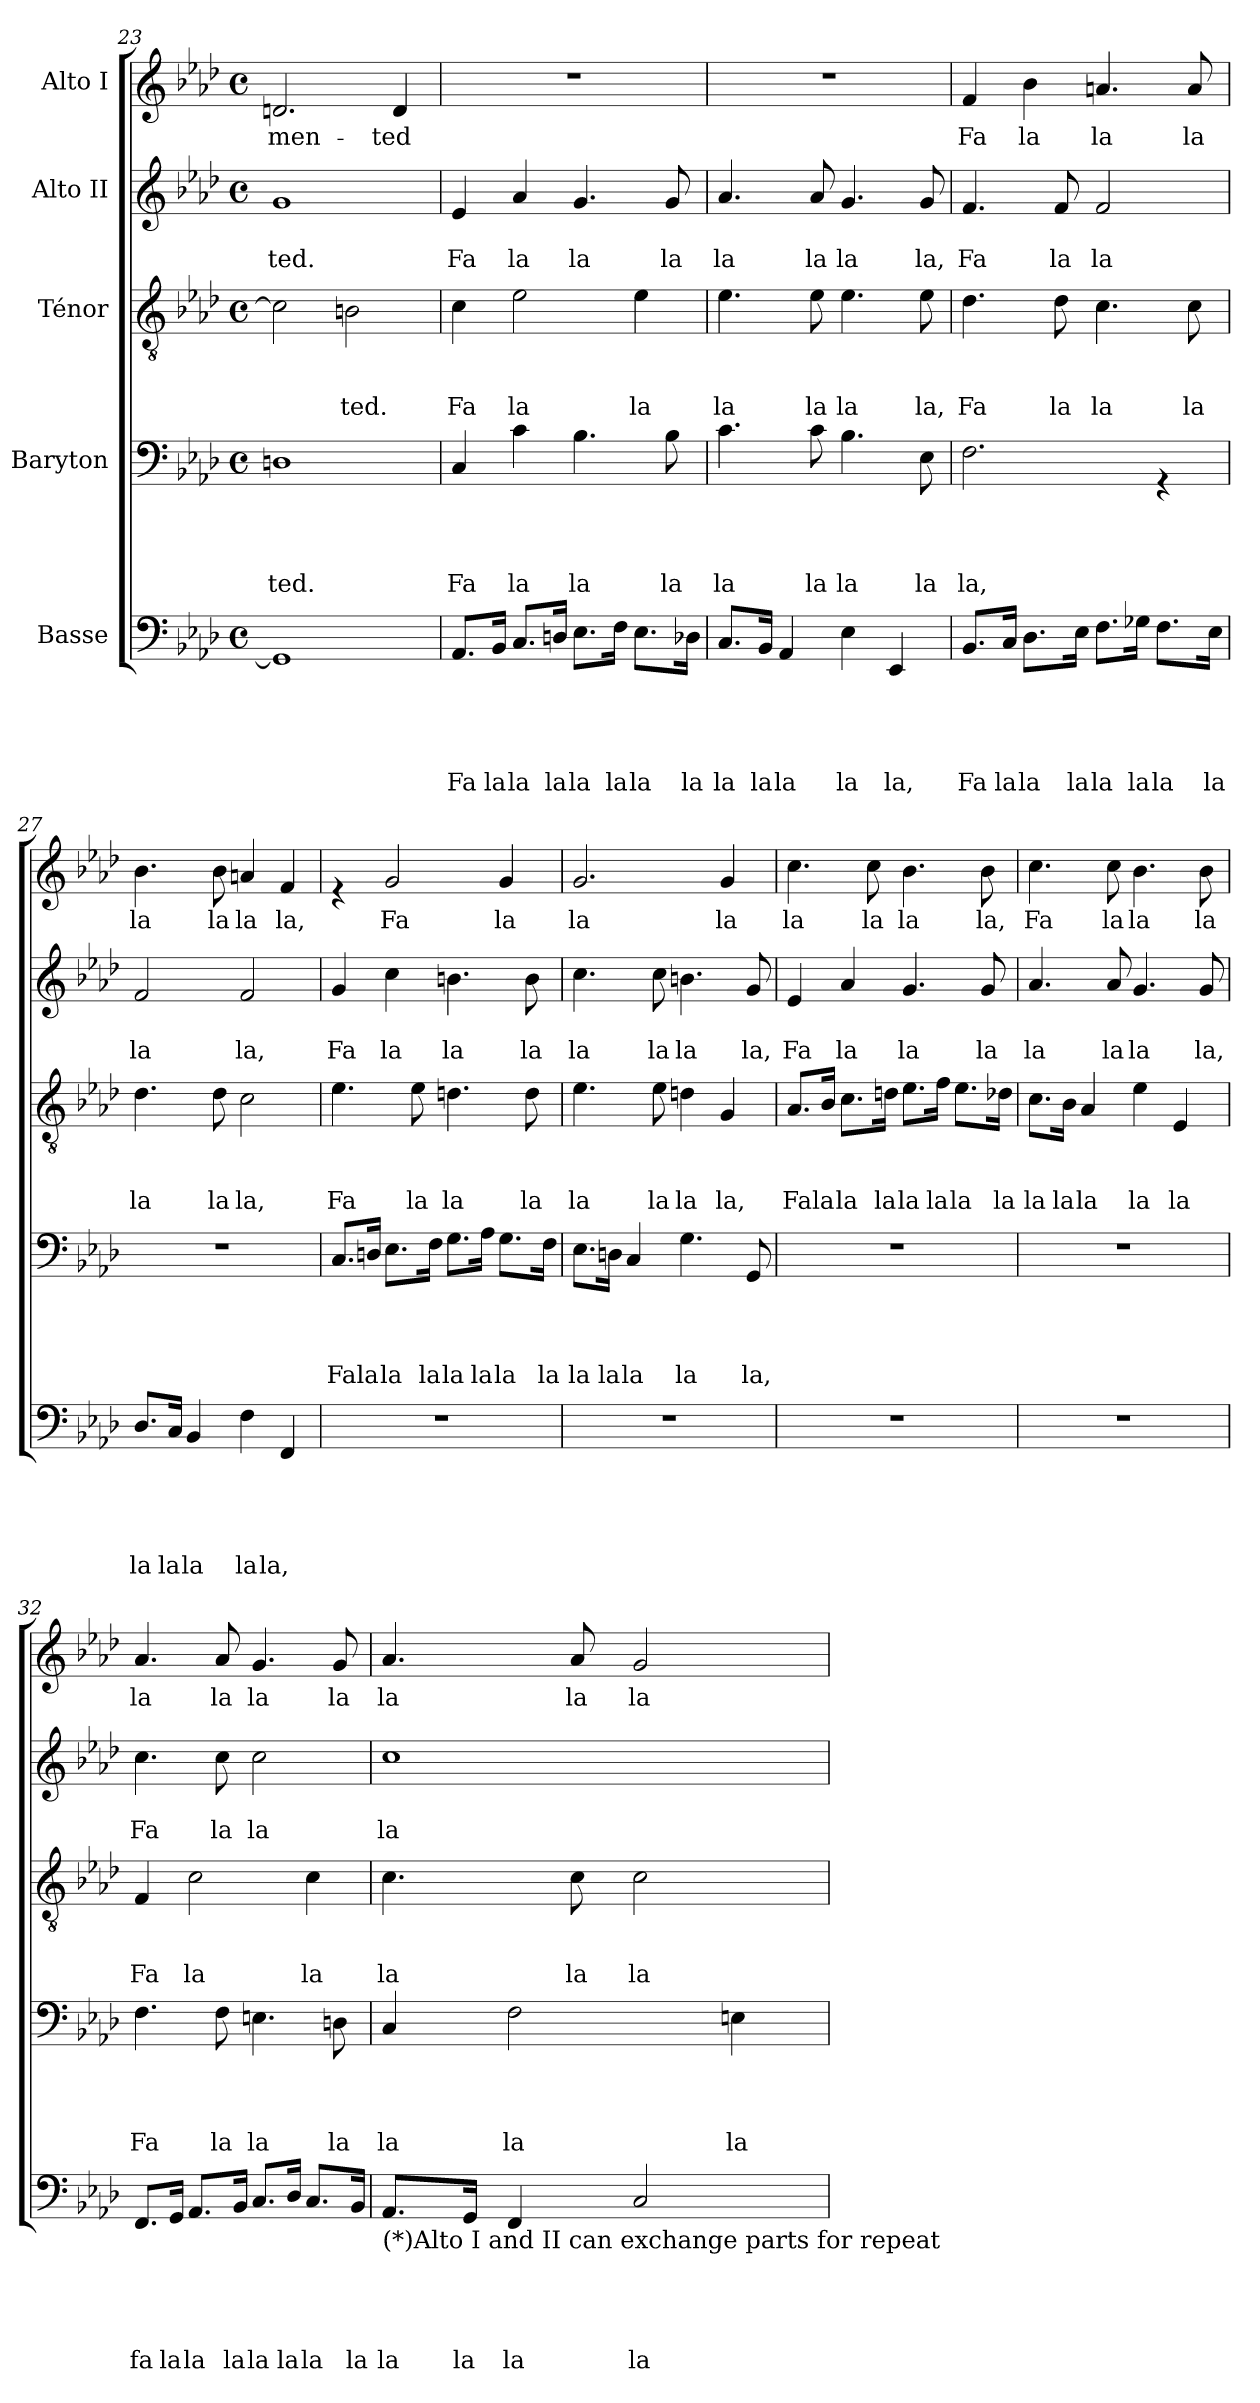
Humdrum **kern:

**kern	**text	**text	**text	**text	**text	**kern	**text	**text	**text	**text	**kern	**text	**text	**text	**kern	**text	**text	**kern	**text
*part5	*part5	*part5	*part5	*part5	*part5	*part4	*part4	*part4	*part4	*part4	*part3	*part3	*part3	*part3	*part2	*part2	*part2	*part1	*part1
*staff5	*staff5	*staff5	*staff5	*staff5	*staff5	*staff4	*staff4	*staff4	*staff4	*staff4	*staff3	*staff3	*staff3	*staff3	*staff2	*staff2	*staff2	*staff1	*staff1
*I"Basse	*	*	*	*	*	*I"Baryton	*	*	*	*	*I"Ténor	*	*	*	*I"Alto II	*	*	*I"Alto I	*
*clefF4	*	*	*	*	*	*clefF4	*	*	*	*	*clefGv2	*	*	*	*clefG2	*	*	*clefG2	*
*k[b-e-a-d-]	*	*	*	*	*	*k[b-e-a-d-]	*	*	*	*	*k[b-e-a-d-]	*	*	*	*k[b-e-a-d-]	*	*	*k[b-e-a-d-]	*
*A-:	*	*	*	*	*	*A-:	*	*	*	*	*A-:	*	*	*	*A-:	*	*	*A-:	*
*M4/4	*	*	*	*	*	*M4/4	*	*	*	*	*M4/4	*	*	*	*M4/4	*	*	*M4/4	*
*met(c)	*	*	*	*	*	*met(c)	*	*	*	*	*met(c)	*	*	*	*met(c)	*	*	*met(c)	*
=23	=23	=23	=23	=23	=23	=23	=23	=23	=23	=23	=23	=23	=23	=23	=23	=23	=23	=23	=23
!	!	!	!	!	!	!	!	!	!	!LO:LY:b	!	!	!	!	!	!	!LO:LY:b	!	!LO:LY:b
1GG]	.	.	.	.	.	1Dn	.	.	.	ted.	2c\]	.	.	.	1g	.	ted.	2.dn/	-men-
!	!	!	!	!	!	!	!	!	!	!	!	!	!	!LO:LY:b	!	!	!	!	!
.	.	.	.	.	.	.	.	.	.	.	2Bn\	.	.	ted.	.	.	.	.	.
!	!	!	!	!	!	!	!	!	!	!	!	!	!	!	!	!	!	!	!LO:LY:b
.	.	.	.	.	.	.	.	.	.	.	.	.	.	.	.	.	.	4d/	-ted
=24	=24	=24	=24	=24	=24	=24	=24	=24	=24	=24	=24	=24	=24	=24	=24	=24	=24	=24	=24
!	!	!	!	!	!LO:LY:b	!	!	!	!	!LO:LY:b	!	!	!	!LO:LY:b	!	!	!LO:LY:b	!	!
8.AA-/L	.	.	.	.	Fa	4C/	.	.	.	Fa	4c\	.	.	Fa	4e-/	.	Fa	1r	.
!	!	!	!	!	!LO:LY:b	!	!	!	!	!	!	!	!	!	!	!	!	!	!
16BB-/Jk	.	.	.	.	la	.	.	.	.	.	.	.	.	.	.	.	.	.	.
!	!	!	!	!	!LO:LY:b	!	!	!	!	!LO:LY:b	!	!	!	!LO:LY:b	!	!	!LO:LY:b	!	!
8.C/L	.	.	.	.	la	4c\	.	.	.	la	2e-\	.	.	la	4a-/	.	la	.	.
!	!	!	!	!	!LO:LY:b	!	!	!	!	!	!	!	!	!	!	!	!	!	!
16Dn/Jk	.	.	.	.	la	.	.	.	.	.	.	.	.	.	.	.	.	.	.
!	!	!	!	!	!LO:LY:b	!	!	!	!	!LO:LY:b	!	!	!	!	!	!	!LO:LY:b	!	!
8.E-\L	.	.	.	.	la	4.B-\	.	.	.	la	.	.	.	.	4.g/	.	la	.	.
!	!	!	!	!	!LO:LY:b	!	!	!	!	!	!	!	!	!	!	!	!	!	!
16F\Jk	.	.	.	.	la	.	.	.	.	.	.	.	.	.	.	.	.	.	.
!	!	!	!	!	!LO:LY:b	!	!	!	!	!	!	!	!	!LO:LY:b	!	!	!	!	!
8.E-\L	.	.	.	.	la	.	.	.	.	.	4e-\	.	.	la	.	.	.	.	.
!	!	!	!	!	!	!	!	!	!	!LO:LY:b	!	!	!	!	!	!	!LO:LY:b	!	!
.	.	.	.	.	.	8B-\	.	.	.	la	.	.	.	.	8g/	.	la	.	.
!	!	!	!	!	!LO:LY:b	!	!	!	!	!	!	!	!	!	!	!	!	!	!
16D-X\Jk	.	.	.	.	la	.	.	.	.	.	.	.	.	.	.	.	.	.	.
!!LO:LB:g=z
=25	=25	=25	=25	=25	=25	=25	=25	=25	=25	=25	=25	=25	=25	=25	=25	=25	=25	=25	=25
!	!	!	!	!	!LO:LY:b	!	!	!	!	!LO:LY:b	!	!	!	!LO:LY:b	!	!	!LO:LY:b	!	!
8.C/L	.	.	.	.	la	4.c\	.	.	.	la	4.e-\	.	.	la	4.a-/	.	la	1r	.
!	!	!	!	!	!LO:LY:b	!	!	!	!	!	!	!	!	!	!	!	!	!	!
16BB-/Jk	.	.	.	.	la	.	.	.	.	.	.	.	.	.	.	.	.	.	.
!	!	!	!	!	!LO:LY:b	!	!	!	!	!	!	!	!	!	!	!	!	!	!
4AA-/	.	.	.	.	la	.	.	.	.	.	.	.	.	.	.	.	.	.	.
!	!	!	!	!	!	!	!	!	!	!LO:LY:b	!	!	!	!LO:LY:b	!	!	!LO:LY:b	!	!
.	.	.	.	.	.	8c\	.	.	.	la	8e-\	.	.	la	8a-/	.	la	.	.
!	!	!	!	!	!LO:LY:b	!	!	!	!	!LO:LY:b	!	!	!	!LO:LY:b	!	!	!LO:LY:b	!	!
4E-\	.	.	.	.	la	4.B-\	.	.	.	la	4.e-\	.	.	la	4.g/	.	la	.	.
!	!	!	!	!	!LO:LY:b	!	!	!	!	!	!	!	!	!	!	!	!	!	!
4EE-/	.	.	.	.	la,	.	.	.	.	.	.	.	.	.	.	.	.	.	.
!	!	!	!	!	!	!	!	!	!	!LO:LY:b	!	!	!	!LO:LY:b	!	!	!LO:LY:b	!	!
.	.	.	.	.	.	8E-\	.	.	.	la	8e-\	.	.	la,	8g/	.	la,	.	.
=26	=26	=26	=26	=26	=26	=26	=26	=26	=26	=26	=26	=26	=26	=26	=26	=26	=26	=26	=26
!	!	!	!	!	!LO:LY:b	!	!	!	!	!LO:LY:b	!	!	!	!LO:LY:b	!	!	!LO:LY:b	!	!LO:LY:b
8.BB-/L	.	.	.	.	Fa	2.F\	.	.	.	la,	4.d-\	.	.	Fa	4.f/	.	Fa	4f/	Fa
!	!	!	!	!	!LO:LY:b	!	!	!	!	!	!	!	!	!	!	!	!	!	!
16C/Jk	.	.	.	.	la	.	.	.	.	.	.	.	.	.	.	.	.	.	.
!	!	!	!	!	!LO:LY:b	!	!	!	!	!	!	!	!	!	!	!	!	!	!LO:LY:b
8.D-\L	.	.	.	.	la	.	.	.	.	.	.	.	.	.	.	.	.	4b-\	la
!	!	!	!	!	!	!	!	!	!	!	!	!	!	!LO:LY:b	!	!	!LO:LY:b	!	!
.	.	.	.	.	.	.	.	.	.	.	8d-\	.	.	la	8f/	.	la	.	.
!	!	!	!	!	!LO:LY:b	!	!	!	!	!	!	!	!	!	!	!	!	!	!
16E-\Jk	.	.	.	.	la	.	.	.	.	.	.	.	.	.	.	.	.	.	.
!	!	!	!	!	!LO:LY:b	!	!	!	!	!	!	!	!	!LO:LY:b	!	!	!LO:LY:b	!	!LO:LY:b
8.F\L	.	.	.	.	la	.	.	.	.	.	4.c\	.	.	la	2f/	.	la	4.an/	la
!	!	!	!	!	!LO:LY:b	!	!	!	!	!	!	!	!	!	!	!	!	!	!
16G-X\Jk	.	.	.	.	la	.	.	.	.	.	.	.	.	.	.	.	.	.	.
!	!	!	!	!	!LO:LY:b	!	!	!	!	!	!	!	!	!	!	!	!	!	!
8.F\L	.	.	.	.	la	4rGG	.	.	.	.	.	.	.	.	.	.	.	.	.
!	!	!	!	!	!	!	!	!	!	!	!	!	!	!LO:LY:b	!	!	!	!	!LO:LY:b
.	.	.	.	.	.	.	.	.	.	.	8c\	.	.	la	.	.	.	8a/	la
!	!	!	!	!	!LO:LY:b	!	!	!	!	!	!	!	!	!	!	!	!	!	!
16E-\Jk	.	.	.	.	la	.	.	.	.	.	.	.	.	.	.	.	.	.	.
=27	=27	=27	=27	=27	=27	=27	=27	=27	=27	=27	=27	=27	=27	=27	=27	=27	=27	=27	=27
!	!	!	!	!	!LO:LY:b	!	!	!	!	!	!	!	!	!LO:LY:b	!	!	!LO:LY:b	!	!LO:LY:b
8.D-/L	.	.	.	.	la	1r	.	.	.	.	4.d-\	.	.	la	2f/	.	la	4.b-\	la
!	!	!	!	!	!LO:LY:b	!	!	!	!	!	!	!	!	!	!	!	!	!	!
16C/Jk	.	.	.	.	la	.	.	.	.	.	.	.	.	.	.	.	.	.	.
!	!	!	!	!	!LO:LY:b	!	!	!	!	!	!	!	!	!	!	!	!	!	!
4BB-/	.	.	.	.	la	.	.	.	.	.	.	.	.	.	.	.	.	.	.
!	!	!	!	!	!	!	!	!	!	!	!	!	!	!LO:LY:b	!	!	!	!	!LO:LY:b
.	.	.	.	.	.	.	.	.	.	.	8d-\	.	.	la	.	.	.	8b-\	la
!	!	!	!	!	!LO:LY:b	!	!	!	!	!	!	!	!	!LO:LY:b	!	!	!LO:LY:b	!	!LO:LY:b
4F\	.	.	.	.	la	.	.	.	.	.	2c\	.	.	la,	2f/	.	la,	4an/	la
!	!	!	!	!	!LO:LY:b	!	!	!	!	!	!	!	!	!	!	!	!	!	!LO:LY:b
4FF/	.	.	.	.	la,	.	.	.	.	.	.	.	.	.	.	.	.	4f/	la,
=28	=28	=28	=28	=28	=28	=28	=28	=28	=28	=28	=28	=28	=28	=28	=28	=28	=28	=28	=28
!	!	!	!	!	!	!	!	!	!	!LO:LY:b	!	!	!	!LO:LY:b	!	!	!LO:LY:b	!	!
1r	.	.	.	.	.	8.C/L	.	.	.	Fa	4.e-\	.	.	Fa	4g/	.	Fa	4re	.
!	!	!	!	!	!	!	!	!	!	!LO:LY:b	!	!	!	!	!	!	!	!	!
.	.	.	.	.	.	16Dn/Jk	.	.	.	la	.	.	.	.	.	.	.	.	.
!	!	!	!	!	!	!	!	!	!	!LO:LY:b	!	!	!	!	!	!	!LO:LY:b	!	!LO:LY:b
.	.	.	.	.	.	8.E-\L	.	.	.	la	.	.	.	.	4cc\	.	la	2g/	Fa
!	!	!	!	!	!	!	!	!	!	!	!	!	!	!LO:LY:b	!	!	!	!	!
.	.	.	.	.	.	.	.	.	.	.	8e-\	.	.	la	.	.	.	.	.
!	!	!	!	!	!	!	!	!	!	!LO:LY:b	!	!	!	!	!	!	!	!	!
.	.	.	.	.	.	16F\Jk	.	.	.	la	.	.	.	.	.	.	.	.	.
!	!	!	!	!	!	!	!	!	!	!LO:LY:b	!	!	!	!LO:LY:b	!	!	!LO:LY:b	!	!
.	.	.	.	.	.	8.G\L	.	.	.	la	4.dn\	.	.	la	4.bn\	.	la	.	.
!	!	!	!	!	!	!	!	!	!	!LO:LY:b	!	!	!	!	!	!	!	!	!
.	.	.	.	.	.	16A-\Jk	.	.	.	la	.	.	.	.	.	.	.	.	.
!	!	!	!	!	!	!	!	!	!	!LO:LY:b	!	!	!	!	!	!	!	!	!LO:LY:b
.	.	.	.	.	.	8.G\L	.	.	.	la	.	.	.	.	.	.	.	4g/	la
!	!	!	!	!	!	!	!	!	!	!	!	!	!	!LO:LY:b	!	!	!LO:LY:b	!	!
.	.	.	.	.	.	.	.	.	.	.	8d\	.	.	la	8b\	.	la	.	.
!	!	!	!	!	!	!	!	!	!	!LO:LY:b	!	!	!	!	!	!	!	!	!
.	.	.	.	.	.	16F\Jk	.	.	.	la	.	.	.	.	.	.	.	.	.
!!LO:PB:g=z
=29	=29	=29	=29	=29	=29	=29	=29	=29	=29	=29	=29	=29	=29	=29	=29	=29	=29	=29	=29
!	!	!	!	!	!	!	!	!	!	!LO:LY:b	!	!	!	!LO:LY:b	!	!	!LO:LY:b	!	!LO:LY:b
1r	.	.	.	.	.	8.E-\L	.	.	.	la	4.e-\	.	.	la	4.cc\	.	la	2.g/	la
!	!	!	!	!	!	!	!	!	!	!LO:LY:b	!	!	!	!	!	!	!	!	!
.	.	.	.	.	.	16Dn\Jk	.	.	.	la	.	.	.	.	.	.	.	.	.
!	!	!	!	!	!	!	!	!	!	!LO:LY:b	!	!	!	!	!	!	!	!	!
.	.	.	.	.	.	4C/	.	.	.	la	.	.	.	.	.	.	.	.	.
!	!	!	!	!	!	!	!	!	!	!	!	!	!	!LO:LY:b	!	!	!LO:LY:b	!	!
.	.	.	.	.	.	.	.	.	.	.	8e-\	.	.	la	8cc\	.	la	.	.
!	!	!	!	!	!	!	!	!	!	!LO:LY:b	!	!	!	!LO:LY:b	!	!	!LO:LY:b	!	!
.	.	.	.	.	.	4.G\	.	.	.	la	4dn\	.	.	la	4.bn\	.	la	.	.
!	!	!	!	!	!	!	!	!	!	!	!	!	!	!LO:LY:b	!	!	!	!	!LO:LY:b
.	.	.	.	.	.	.	.	.	.	.	4G/	.	.	la,	.	.	.	4g/	la
!	!	!	!	!	!	!	!	!	!	!LO:LY:b	!	!	!	!	!	!	!LO:LY:b	!	!
.	.	.	.	.	.	8GG/	.	.	.	la,	.	.	.	.	8g/	.	la,	.	.
=30	=30	=30	=30	=30	=30	=30	=30	=30	=30	=30	=30	=30	=30	=30	=30	=30	=30	=30	=30
!	!	!	!	!	!	!	!	!	!	!	!	!	!	!LO:LY:b	!	!	!LO:LY:b	!	!LO:LY:b
1r	.	.	.	.	.	1r	.	.	.	.	8.A-/L	.	.	Fa	4e-/	.	Fa	4.cc\	la
!	!	!	!	!	!	!	!	!	!	!	!	!	!	!LO:LY:b	!	!	!	!	!
.	.	.	.	.	.	.	.	.	.	.	16B-/Jk	.	.	la	.	.	.	.	.
!	!	!	!	!	!	!	!	!	!	!	!	!	!	!LO:LY:b	!	!	!LO:LY:b	!	!
.	.	.	.	.	.	.	.	.	.	.	8.c\L	.	.	la	4a-/	.	la	.	.
!	!	!	!	!	!	!	!	!	!	!	!	!	!	!	!	!	!	!	!LO:LY:b
.	.	.	.	.	.	.	.	.	.	.	.	.	.	.	.	.	.	8cc\	la
!	!	!	!	!	!	!	!	!	!	!	!	!	!	!LO:LY:b	!	!	!	!	!
.	.	.	.	.	.	.	.	.	.	.	16dn\Jk	.	.	la	.	.	.	.	.
!	!	!	!	!	!	!	!	!	!	!	!	!	!	!LO:LY:b	!	!	!LO:LY:b	!	!LO:LY:b
.	.	.	.	.	.	.	.	.	.	.	8.e-\L	.	.	la	4.g/	.	la	4.b-\	la
!	!	!	!	!	!	!	!	!	!	!	!	!	!	!LO:LY:b	!	!	!	!	!
.	.	.	.	.	.	.	.	.	.	.	16f\Jk	.	.	la	.	.	.	.	.
!	!	!	!	!	!	!	!	!	!	!	!	!	!	!LO:LY:b	!	!	!	!	!
.	.	.	.	.	.	.	.	.	.	.	8.e-\L	.	.	la	.	.	.	.	.
!	!	!	!	!	!	!	!	!	!	!	!	!	!	!	!	!	!LO:LY:b	!	!LO:LY:b
.	.	.	.	.	.	.	.	.	.	.	.	.	.	.	8g/	.	la	8b-\	la,
!	!	!	!	!	!	!	!	!	!	!	!	!	!	!LO:LY:b	!	!	!	!	!
.	.	.	.	.	.	.	.	.	.	.	16d-X\Jk	.	.	la	.	.	.	.	.
=31	=31	=31	=31	=31	=31	=31	=31	=31	=31	=31	=31	=31	=31	=31	=31	=31	=31	=31	=31
!	!	!	!	!	!	!	!	!	!	!	!	!	!	!LO:LY:b	!	!	!LO:LY:b	!	!LO:LY:b
1r	.	.	.	.	.	1r	.	.	.	.	8.c\L	.	.	la	4.a-/	.	la	4.cc\	Fa
!	!	!	!	!	!	!	!	!	!	!	!	!	!	!LO:LY:b	!	!	!	!	!
.	.	.	.	.	.	.	.	.	.	.	16B-\Jk	.	.	la	.	.	.	.	.
!	!	!	!	!	!	!	!	!	!	!	!	!	!	!LO:LY:b	!	!	!	!	!
.	.	.	.	.	.	.	.	.	.	.	4A-/	.	.	la	.	.	.	.	.
!	!	!	!	!	!	!	!	!	!	!	!	!	!	!	!	!	!LO:LY:b	!	!LO:LY:b
.	.	.	.	.	.	.	.	.	.	.	.	.	.	.	8a-/	.	la	8cc\	la
!	!	!	!	!	!	!	!	!	!	!	!	!	!	!LO:LY:b	!	!	!LO:LY:b	!	!LO:LY:b
.	.	.	.	.	.	.	.	.	.	.	4e-\	.	.	la	4.g/	.	la	4.b-\	la
!	!	!	!	!	!	!	!	!	!	!	!	!	!	!LO:LY:b	!	!	!	!	!
.	.	.	.	.	.	.	.	.	.	.	4E-/	.	.	la	.	.	.	.	.
!	!	!	!	!	!	!	!	!	!	!	!	!	!	!	!	!	!LO:LY:b	!	!LO:LY:b
.	.	.	.	.	.	.	.	.	.	.	.	.	.	.	8g/	.	la,	8b-\	la
=32	=32	=32	=32	=32	=32	=32	=32	=32	=32	=32	=32	=32	=32	=32	=32	=32	=32	=32	=32
!	!	!	!	!	!LO:LY:b	!	!	!	!	!LO:LY:b	!	!	!	!LO:LY:b	!	!	!LO:LY:b	!	!LO:LY:b
8.FF/L	.	.	.	.	fa	4.F\	.	.	.	Fa	4F/	.	.	Fa	4.cc\	.	Fa	4.a-/	la
!	!	!	!	!	!LO:LY:b	!	!	!	!	!	!	!	!	!	!	!	!	!	!
16GG/Jk	.	.	.	.	la	.	.	.	.	.	.	.	.	.	.	.	.	.	.
!	!	!	!	!	!LO:LY:b	!	!	!	!	!	!	!	!	!LO:LY:b	!	!	!	!	!
8.AA-/L	.	.	.	.	la	.	.	.	.	.	2c\	.	.	la	.	.	.	.	.
!	!	!	!	!	!	!	!	!	!	!LO:LY:b	!	!	!	!	!	!	!LO:LY:b	!	!LO:LY:b
.	.	.	.	.	.	8F\	.	.	.	la	.	.	.	.	8cc\	.	la	8a-/	la
!	!	!	!	!	!LO:LY:b	!	!	!	!	!	!	!	!	!	!	!	!	!	!
16BB-/Jk	.	.	.	.	la	.	.	.	.	.	.	.	.	.	.	.	.	.	.
!	!	!	!	!	!LO:LY:b	!	!	!	!	!LO:LY:b	!	!	!	!	!	!	!LO:LY:b	!	!LO:LY:b
8.C/L	.	.	.	.	la	4.En\	.	.	.	la	.	.	.	.	2cc\	.	la	4.g/	la
!	!	!	!	!	!LO:LY:b	!	!	!	!	!	!	!	!	!	!	!	!	!	!
16D-/Jk	.	.	.	.	la	.	.	.	.	.	.	.	.	.	.	.	.	.	.
!	!	!	!	!	!LO:LY:b	!	!	!	!	!	!	!	!	!LO:LY:b	!	!	!	!	!
8.C/L	.	.	.	.	la	.	.	.	.	.	4c\	.	.	la	.	.	.	.	.
!	!	!	!	!	!	!	!	!	!	!LO:LY:b	!	!	!	!	!	!	!	!	!LO:LY:b
.	.	.	.	.	.	8Dn\	.	.	.	la	.	.	.	.	.	.	.	8g/	la
!	!	!	!	!	!LO:LY:b	!	!	!	!	!	!	!	!	!	!	!	!	!	!
16BB-/Jk	.	.	.	.	la	.	.	.	.	.	.	.	.	.	.	.	.	.	.
!!LO:LB:g=z
=33	=33	=33	=33	=33	=33	=33	=33	=33	=33	=33	=33	=33	=33	=33	=33	=33	=33	=33	=33
!LO:TX:b:t=(*)Alto I and II can exchange parts for repeat	!	!	!	!	!	!	!	!	!	!	!	!	!	!	!	!	!	!	!
!	!	!	!	!	!LO:LY:b	!	!	!	!	!LO:LY:b	!	!	!	!LO:LY:b	!	!	!LO:LY:b	!	!LO:LY:b
8.AA-/L	.	.	.	.	la	4C/	.	.	.	la	4.c\	.	.	la	1cc	.	la	4.a-/	la
!	!	!	!	!	!LO:LY:b	!	!	!	!	!	!	!	!	!	!	!	!	!	!
16GG/Jk	.	.	.	.	la	.	.	.	.	.	.	.	.	.	.	.	.	.	.
!	!	!	!	!	!LO:LY:b	!	!	!	!	!LO:LY:b	!	!	!	!	!	!	!	!	!
4FF/	.	.	.	.	la	2F\	.	.	.	la	.	.	.	.	.	.	.	.	.
!	!	!	!	!	!	!	!	!	!	!	!	!	!	!LO:LY:b	!	!	!	!	!LO:LY:b
.	.	.	.	.	.	.	.	.	.	.	8c\	.	.	la	.	.	.	8a-/	la
!	!	!	!	!	!LO:LY:b	!	!	!	!	!	!	!	!	!LO:LY:b	!	!	!	!	!LO:LY:b
2C/	.	.	.	.	la	.	.	.	.	.	2c\	.	.	la	.	.	.	2g/	la
!	!	!	!	!	!	!	!	!	!	!LO:LY:b	!	!	!	!	!	!	!	!	!
.	.	.	.	.	.	4En\	.	.	.	la	.	.	.	.	.	.	.	.	.
=	=	=	=	=	=	=	=	=	=	=	=	=	=	=	=	=	=	=	=
*-	*-	*-	*-	*-	*-	*-	*-	*-	*-	*-	*-	*-	*-	*-	*-	*-	*-	*-	*-
